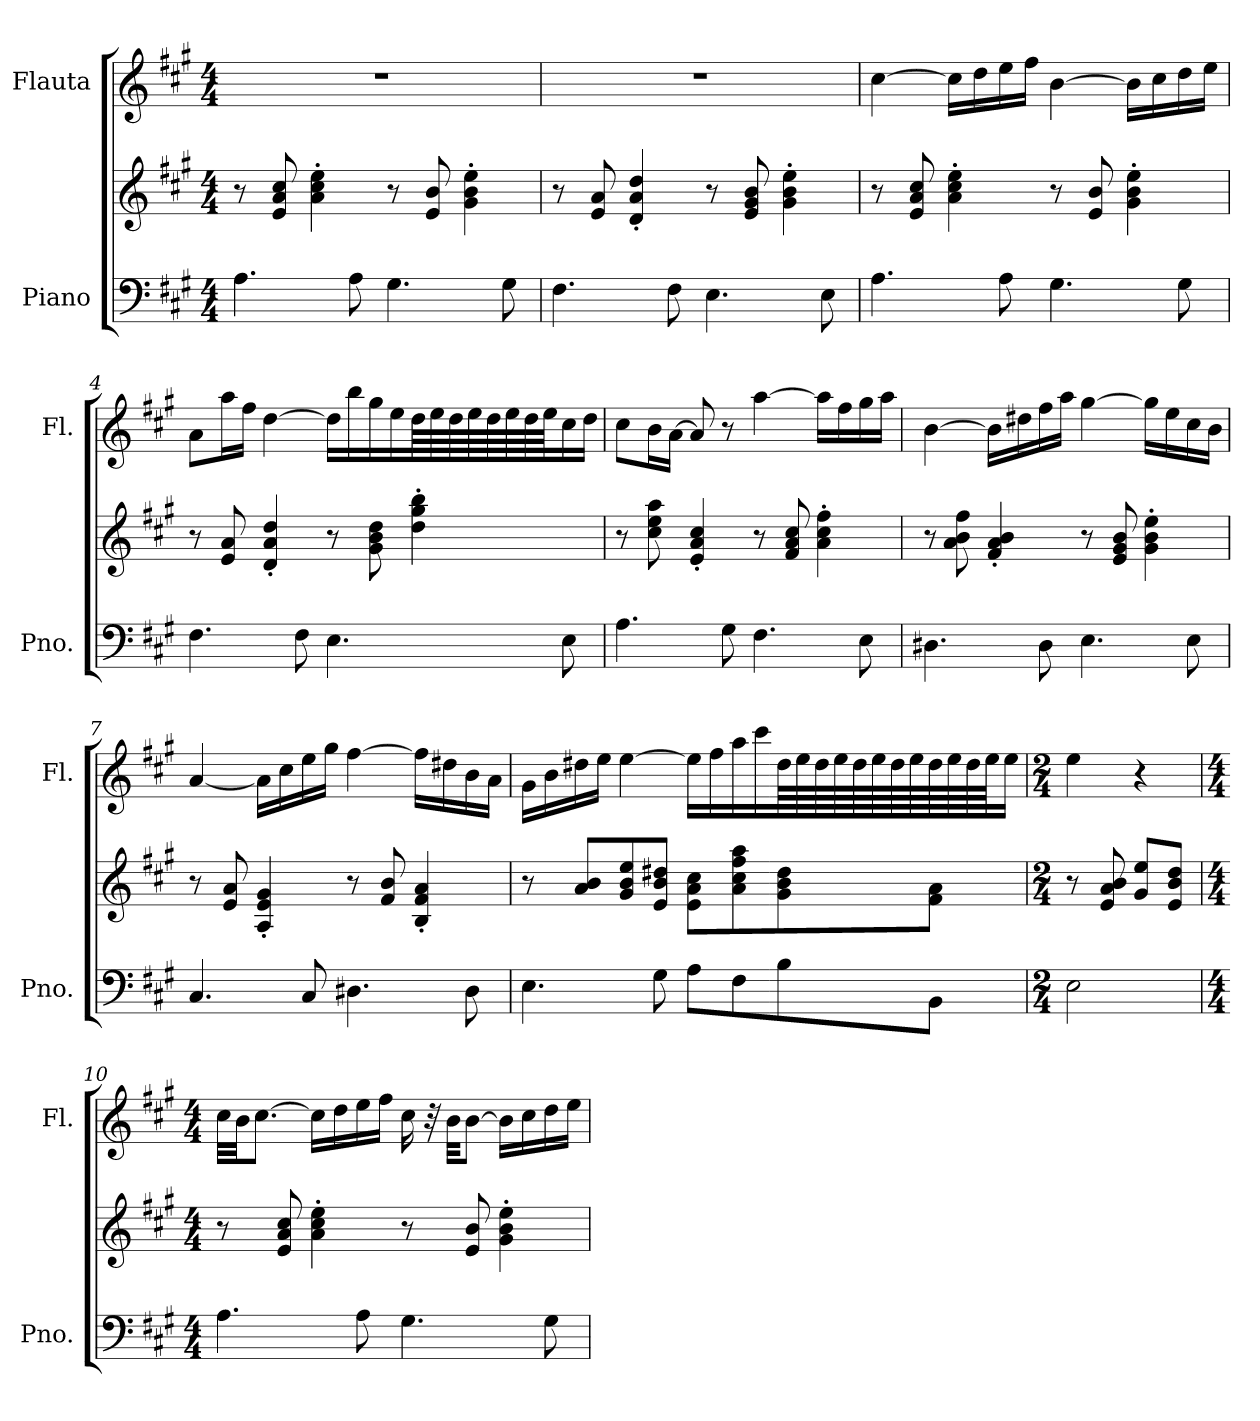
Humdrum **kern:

**kern	**kern	**kern
*part2	*part2	*part1
*staff3	*staff2	*staff1
*I"Piano	*	*I"Flauta
*I'Pno.	*	*I'Fl.
*clefF4	*clefG2	*clefG2
*k[f#c#g#]	*k[f#c#g#]	*k[f#c#g#]
*M4/4	*M4/4	*M4/4
*MM35	*MM35	*MM35
=1	=1	=1
4.A\	8r	1r
.	8e/ 8a/ 8cc#/	.
.	4a\' 4cc#\' 4ee\'	.
8A\	.	.
4.G#\	8r	.
.	8e/ 8b/	.
.	4g#\' 4b\' 4ee\'	.
8G#\	.	.
=2	=2	=2
4.F#\	8r	1r
.	8e/ 8a/	.
.	4d/' 4a/' 4dd/'	.
8F#\	.	.
4.E\	8r	.
.	8e/ 8g#/ 8b/	.
.	4g#\' 4b\' 4ee\'	.
8E\	.	.
=3	=3	=3
4.A\	8r	[4cc#\
.	8e/ 8a/ 8cc#/	.
.	4a\' 4cc#\' 4ee\'	16cc#\LL]
.	.	16dd\
8A\	.	16ee\
.	.	16ff#\JJ
4.G#\	8r	[4b\
.	8e/ 8b/	.
.	4g#\' 4b\' 4ee\'	16b\LL]
.	.	16cc#\
8G#\	.	16dd\
.	.	16ee\JJ
!!LO:LB:g=z
=4	=4	=4
4.F#\	8r	8a\L
.	8e/ 8a/	16aa\L
.	.	16ff#\JJ
.	4d/' 4a/' 4dd/'	[4dd\
8F#\	.	.
4.E\	8r	16dd\LL]
.	.	16bb\
.	8g#\ 8b\ 8dd\	16gg#\
.	.	16ee\
.	4dd\' 4gg#\' 4bb\'	64dd\LL
.	.	64ee\
.	.	64dd\
.	.	64ee\
.	.	64dd\
.	.	64ee\
.	.	64dd\
.	.	64ee\JJ
8E\	.	16cc#\
.	.	16dd\JJ
=5	=5	=5
4.A\	8r	8cc#\L
.	8cc#\ 8ee\ 8aa\	16b\L
.	.	[16a\JJ
.	4e/' 4a/' 4cc#/'	8a/]
8G#\	.	8r
4.F#\	8r	[4aa\
.	8f#/ 8a/ 8cc#/	.
.	4a\' 4cc#\' 4ff#\'	16aa\LL]
.	.	16ff#\
8E\	.	16gg#\
.	.	16aa\JJ
!!LO:LB:g=z
=6	=6	=6
4.D#X\	8r	[4b\
.	8a\ 8b\ 8ff#\	.
.	4f#/' 4a/' 4b/'	16b\LL]
.	.	16dd#X\
8D#\	.	16ff#\
.	.	16aa\JJ
4.E\	8r	[4gg#\
.	8e/ 8g#/ 8b/	.
.	4g#\' 4b\' 4ee\'	16gg#\LL]
.	.	16ee\
8E\	.	16cc#\
.	.	16b\JJ
=7	=7	=7
4.C#/	8r	[4a/
.	8e/ 8a/	.
.	4A/' 4e/' 4g#/'	16a\LL]
.	.	16cc#\
8C#/	.	16ee\
.	.	16gg#\JJ
4.D#X\	8r	[4ff#\
.	8f#/ 8b/	.
.	4B/' 4f#/' 4a/'	16ff#\LL]
.	.	16dd#X\
8D#\	.	16b\
.	.	16a\JJ
!!LO:LB:g=z
=8	=8	=8
4.E\	8r	16g#\LL
.	.	16b\
.	8a/ 8b/L	16dd#X\
.	.	16ee\JJ
.	8g#/ 8b/ 8ee/	[4ee\
8G#\	8e/ 8b/ 8dd#X/J	.
8A\L	8e\ 8a\ 8cc#\L	16ee\LL]
.	.	16ff#\
8F#\	8a\ 8cc#\ 8ff#\ 8aa\	16aa\
.	.	16ccc#\
8B\	8g#\ 8b\ 8dd#\	64dd#\LL
.	.	64ee\
.	.	64dd#\
.	.	64ee\
.	.	64dd#\
.	.	64ee\
.	.	64dd#\
.	.	64ee\
8BB\J	8f#\ 8a\J	64dd#\
.	.	64ee\
.	.	64dd#\
.	.	64ee\JJ
.	.	16ee\JJ
=9	=9	=9
*M2/4	*M2/4	*M2/4
2E\	8r	4ee\
.	8e/ 8a/ 8b/	.
.	8g#/ 8ee/L	4r
.	8e/ 8b/ 8dd/J	.
!!LO:PB:g=z
=10	=10	=10
*M4/4	*M4/4	*M4/4
4.A\	8r	32cc#\LLL
.	.	32b\JJ
.	.	[8.cc#\J
.	8e/ 8a/ 8cc#/	.
.	4a\' 4cc#\' 4ee\'	16cc#\LL]
.	.	16dd\
8A\	.	16ee\
.	.	16ff#\JJ
4.G#\	8r	16cc#\
.	.	32r
.	.	32b\KKL
.	8e/ 8b/	[8b\J
.	4g#\' 4b\' 4ee\'	16b\LL]
.	.	16cc#\
8G#\	.	16dd\
.	.	16ee\JJ
=	=	=
*-	*-	*-
